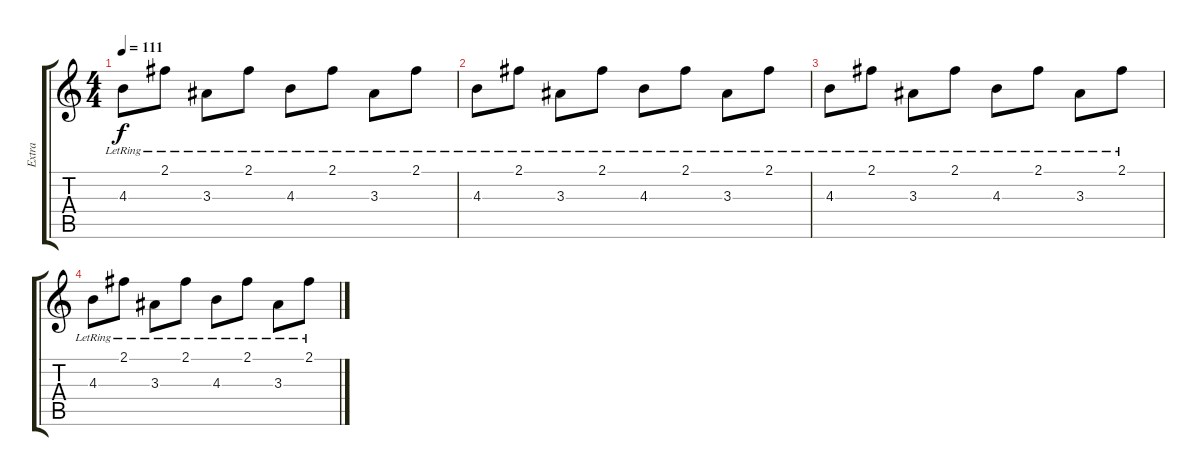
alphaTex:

\track ("Extra" "Extra") {instrument distortionguitar}
\staff {score tabs}
\tuning (E4 B3 G3 D3 A2 E2) {hide}
\ts (4 4)
\tempo 111
\clef g2
\ks c
4.3{lr}.8{dy f} 2.1{lr}.8 3.3{lr}.8 2.1{lr}.8 4.3{lr}.8 2.1{lr}.8 3.3{lr}.8 2.1{lr}.8 |
4.3{lr}.8 2.1{lr}.8 3.3{lr}.8 2.1{lr}.8 4.3{lr}.8 2.1{lr}.8 3.3{lr}.8 2.1{lr}.8 |
4.3{lr}.8{volume 0} 2.1{lr}.8 3.3{lr}.8 2.1{lr}.8 4.3{lr}.8 2.1{lr}.8 3.3{lr}.8 2.1{lr}.8 |
4.3{lr}.8 2.1{lr}.8 3.3{lr}.8 2.1{lr}.8 4.3{lr}.8 2.1{lr}.8 3.3{lr}.8 2.1{lr}.8
